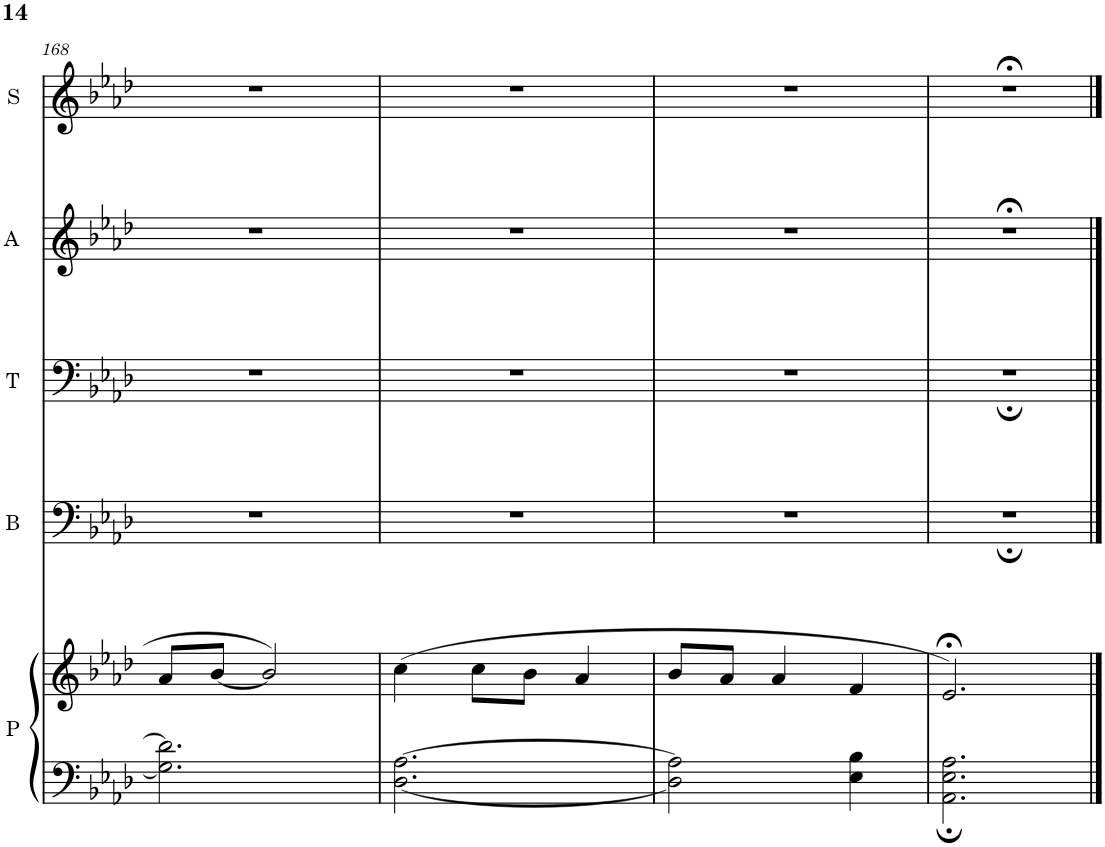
**kern	**kern	**kern	**kern	**kern	**kern
*part5	*part5	*part4	*part3	*part2	*part1
*staff6	*staff5	*staff4	*staff3	*staff2	*staff1
*I"Piano	*	*I"B	*I"T	*I"A	*I"S
*I'P	*	*I'B	*I'T	*I'A	*I'S
!!LO:PB:g=z
*clefF4	*clefG2	*clefF4	*clefF4	*clefG2	*clefG2
*k[b-e-a-d-]	*k[b-e-a-d-]	*k[b-e-a-d-]	*k[b-e-a-d-]	*k[b-e-a-d-]	*k[b-e-a-d-]
*M3/4	*M3/4	*M3/4	*M3/4	*M3/4	*M3/4
=168	=168	=168	=168	=168	=168
2.G-\] 2.d-\]	8a-/L	2.r	2.r	2.r	2.r
.	[<8b-/J	.	.	.	.
.	2b-/]	.	.	.	.
=169	=169	=169	=169	=169	=169
[<2.D-\ [>2.A-\	(>4cc\	2.r	2.r	2.r	2.r
.	8cc\L	.	.	.	.
.	8b-\J	.	.	.	.
.	4a-/	.	.	.	.
=170	=170	=170	=170	=170	=170
2D-\] 2A-\]	8b-/L	2.r	2.r	2.r	2.r
.	8a-/J	.	.	.	.
.	4a-/	.	.	.	.
4E-\ 4B-\	4f/	.	.	.	.
=171	=171	=171	=171	=171	=171
2.AA-\; 2.E-\; 2.A-\;	2.e-;</)	2.r;	2.r;	2.r;<	2.r;<
==	==	==	==	==	==
*-	*-	*-	*-	*-	*-
